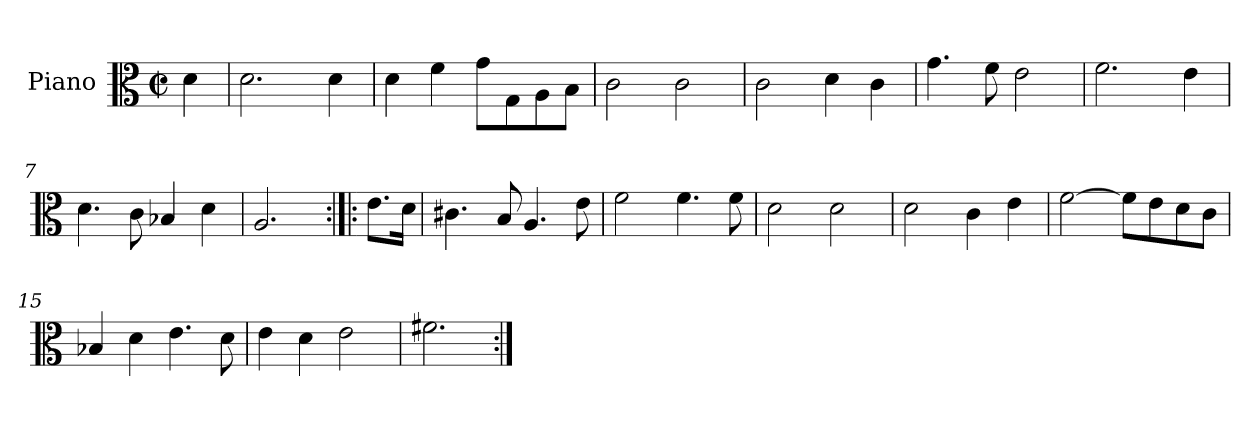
**kern
*part1
*staff1
*I"Piano
*I'Pno.
*clefC3
*k[]
*M2/2
*met(c|)
=
4d\
=1
2.d\
4d\
=2
4d\
4f\
8g\L
8G\
8A\
8B\J
=3
2c\
2c\
=4
2c\
4d\
4c\
=5
4.g\
8f\
2e\
=6
2.f\
4e\
=7
4.d\
8c\
4B-X/
4d\
=8
2.A/
=9:|!|:
8.e\L
16d\Jk
!!LO:LB:g=z
=10
4.c#X\
8B/
4.A/
8e\
=11
2f\
4.f\
8f\
=12
2d\
2d\
=13
2d\
4c\
4e\
=14
[2f\
8f\L]
8e\
8d\
8c\J
=15
4B-X/
4d\
4.e\
8d\
=16
4e\
4d\
2e\
=17
2.f#X\
=:|!
*-
